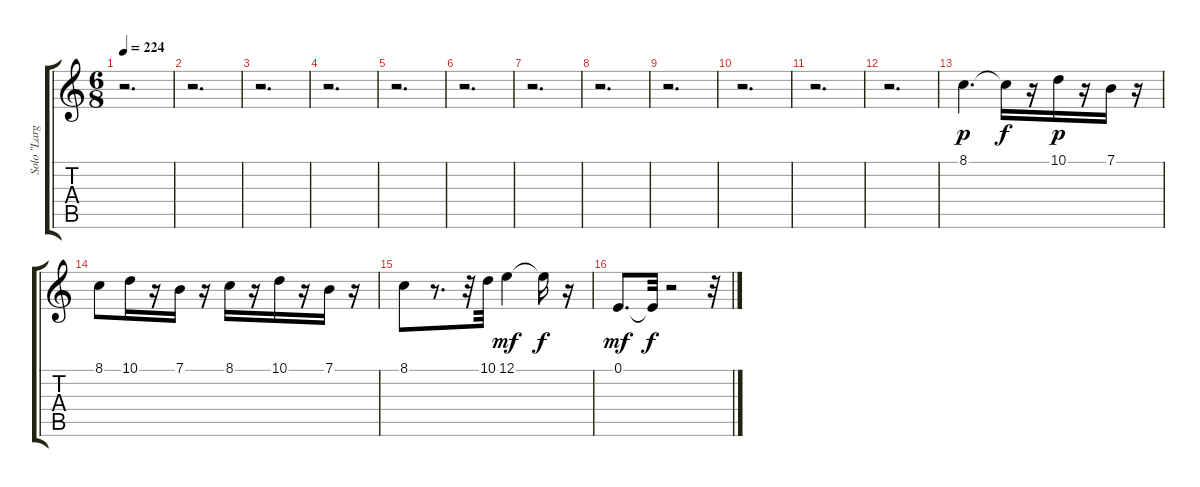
\track ("Solo \"Largo al Factotum\"" "Solo \"Larg") {instrument altosax}
\staff {score tabs}
\tuning (E4 B3 G3 D3 A2 E2) {hide}
\ts (6 8)
\tempo 224
\clef g2
\ks c
r.2{d dy p} |
r.2{d} |
r.2{d} |
r.2{d} |
r.2{d} |
r.2{d} |
r.2{d} |
r.2{d} |
r.2{d} |
r.2{d} |
r.2{d} |
r.2{d} |
8.1.4{d} 8.1{t}.16{dy f} r.16 10.1.16{dy p} r.16 7.1.16 r.16 |
8.1.8 10.1.16 r.16 7.1.16 r.16 8.1.16 r.16 10.1.16 r.16 7.1.16 r.16 |
8.1.8 r.8{d} r.32 10.1.32 12.1.4{dy mf} 12.1{t}.16{dy f} r.16 |
0.1.8{d dy mf} 0.1{t}.32{dy f} r.2 r.32
